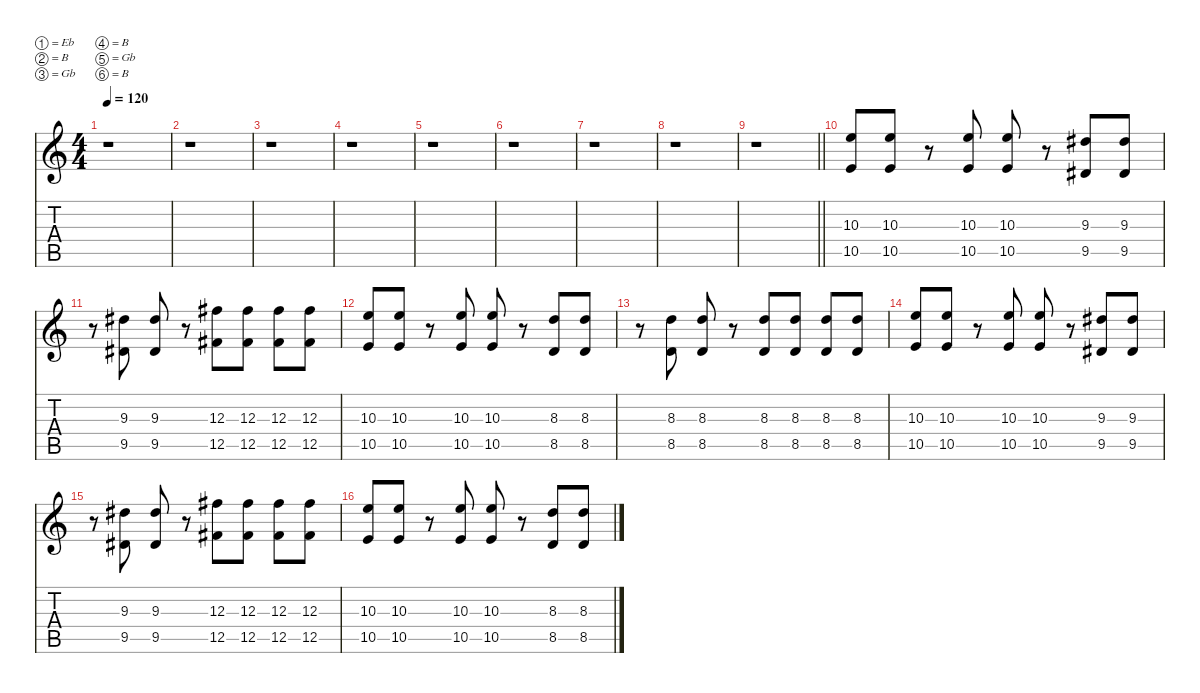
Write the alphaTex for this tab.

\defaultSystemsLayout 4
\hideDynamics
\bracketExtendMode nobrackets
\singleTrackTrackNamePolicy hidden
\multiTrackTrackNamePolicy hidden
\firstSystemTrackNameMode fullname
\firstSystemTrackNameOrientation horizontal
\otherSystemsTrackNameOrientation horizontal
\track ("Lead Guitar 1" "dist.guit.") {instrument distortionguitar}
\staff {score tabs}
\tuning (Eb4 B3 Gb3 B2 Gb2 B1)
\ts (4 4)
\tempo 120
\clef g2
\ks c
r.1{dy f beam Down} |
r.1{beam Down} |
r.1{beam Down} |
r.1{beam Down} |
r.1{beam Down} |
r.1{beam Down} |
r.1{beam Down} |
r.1{beam Down} |
\barLineRight lightlight
r.1{beam Down} |
(10.3 10.5).8{beam Up} (10.3 10.5).8{beam Up} r.8{beam Up} (10.3 10.5).8{beam Up} (10.3 10.5).8{beam Up} r.8{beam Up} (9.3{acc #} 9.5{acc #}).8{beam Up} (9.3{acc #} 9.5{acc #}).8{beam Up} |
r.8{beam Down} (9.3{acc #} 9.5{acc #}).8{beam Up} (9.3{acc #} 9.5{acc #}).8{beam Up} r.8{beam Up} (12.3{acc #} 12.5{acc #}).8{beam Down} (12.3{acc #} 12.5{acc #}).8{beam Down} (12.3{acc #} 12.5{acc #}).8{beam Down} (12.3{acc #} 12.5{acc #}).8{beam Down} |
(10.3 10.5).8{beam Up} (10.3 10.5).8{beam Up} r.8{beam Up} (10.3 10.5).8{beam Up} (10.3 10.5).8{beam Up} r.8{beam Up} (8.3 8.5).8{beam Up} (8.3 8.5).8{beam Up} |
r.8{beam Down} (8.3 8.5).8{beam Up} (8.3 8.5).8{beam Up} r.8{beam Up} (8.3 8.5).8{beam Up} (8.3 8.5).8{beam Up} (8.3 8.5).8{beam Up} (8.3 8.5).8{beam Up} |
(10.3 10.5).8{beam Up} (10.3 10.5).8{beam Up} r.8{beam Up} (10.3 10.5).8{beam Up} (10.3 10.5).8{beam Up} r.8{beam Up} (9.3{acc #} 9.5{acc #}).8{beam Up} (9.3{acc #} 9.5{acc #}).8{beam Up} |
r.8{beam Down} (9.3{acc #} 9.5{acc #}).8{beam Up} (9.3{acc #} 9.5{acc #}).8{beam Up} r.8{beam Up} (12.3{acc #} 12.5{acc #}).8{beam Down} (12.3{acc #} 12.5{acc #}).8{beam Down} (12.3{acc #} 12.5{acc #}).8{beam Down} (12.3{acc #} 12.5{acc #}).8{beam Down} |
(10.3 10.5).8{beam Up} (10.3 10.5).8{beam Up} r.8{beam Up} (10.3 10.5).8{beam Up} (10.3 10.5).8{beam Up} r.8{beam Up} (8.3 8.5).8{beam Up} (8.3 8.5).8{beam Up}
